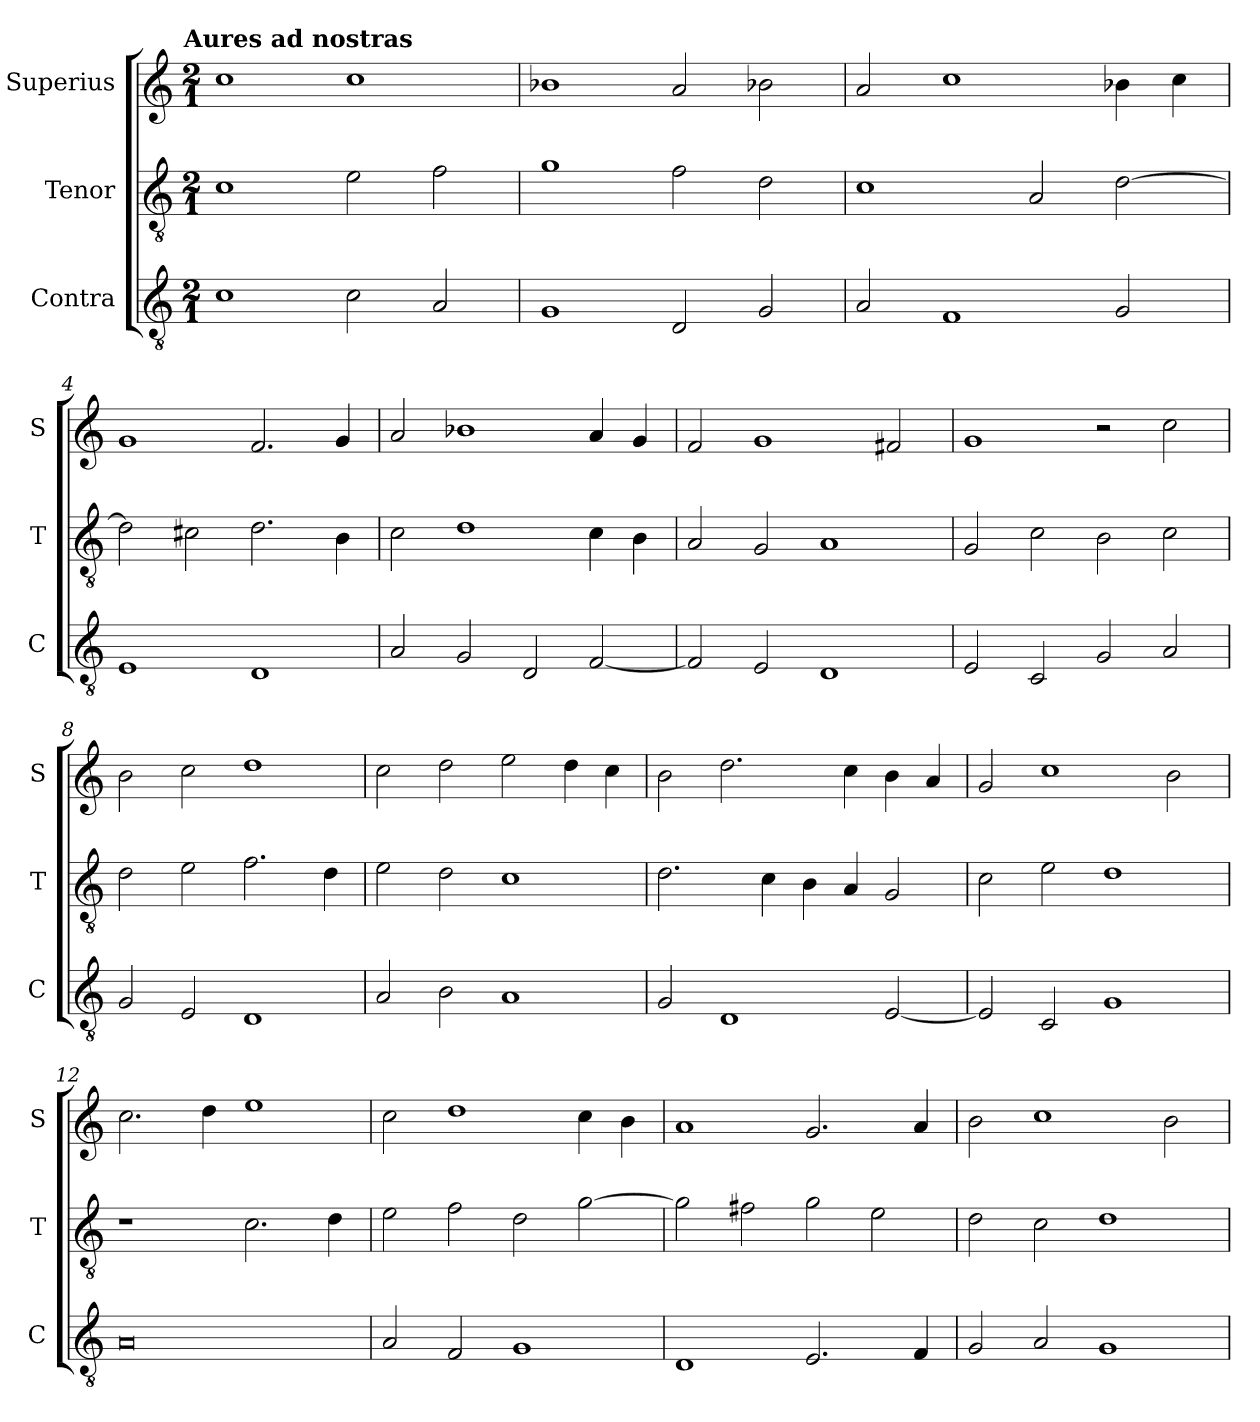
**kern	**kern	**kern
*part3	*part2	*part1
*staff3	*staff2	*staff1
*I"Contra	*I"Tenor	*I"Superius
*I'C	*I'T	*I'S
*clefGv2	*clefGv2	*clefG2
*k[]	*k[]	*k[]
!!LO:TX:omd:t=Aures ad nostras
*M2/1	*M2/1	*M2/1
=1	=1	=1
1c	1c	1cc
2c\	2e\	1cc
2A/	2f\	.
=2	=2	=2
1G	1g	1b-X
2D/	2f\	2a/
2G/	2d\	2b-X\
=3	=3	=3
2A/	1c	2a/
1F	.	1cc
.	2A/	.
2G/	[2d\	4b-X\
.	.	4cc\
=4	=4	=4
1E	2d\]	1g
.	2c#X\	.
1D	2.d\	2.f/
.	4B\	4g/
=5	=5	=5
2A/	2c\	2a/
2G/	1d	1b-X
2D/	.	.
[2F/	4c\	4a/
.	4B\	4g/
=6	=6	=6
2F/]	2A/	2f/
2E/	2G/	1g
1D	1A	.
.	.	2f#X/
=7	=7	=7
2E/	2G/	1g
2C/	2c\	.
2G/	2B\	2r
2A/	2c\	2cc\
=8	=8	=8
2G/	2d\	2b\
2E/	2e\	2cc\
1D	2.f\	1dd
.	4d\	.
=9	=9	=9
2A/	2e\	2cc\
2B\	2d\	2dd\
1A	1c	2ee\
.	.	4dd\
.	.	4cc\
=10	=10	=10
2G/	2.d\	2b\
1D	.	2.dd\
.	4c\	.
.	4B\	.
.	4A/	4cc\
[2E/	2G/	4b\
.	.	4a/
=11	=11	=11
2E/]	2c\	2g/
2C/	2e\	1cc
1G	1d	.
.	.	2b\
=12	=12	=12
0A	1r	2.cc\
.	.	4dd\
.	2.c\	1ee
.	4d\	.
=13	=13	=13
2A/	2e\	2cc\
2F/	2f\	1dd
1G	2d\	.
.	[2g\	4cc\
.	.	4b\
=14	=14	=14
1D	2g\]	1a
.	2f#X\	.
2.E/	2g\	2.g/
.	2e\	.
4F/	.	4a/
=15	=15	=15
2G/	2d\	2b\
2A/	2c\	1cc
1G	1d	.
.	.	2b\
=	=	=
*-	*-	*-
